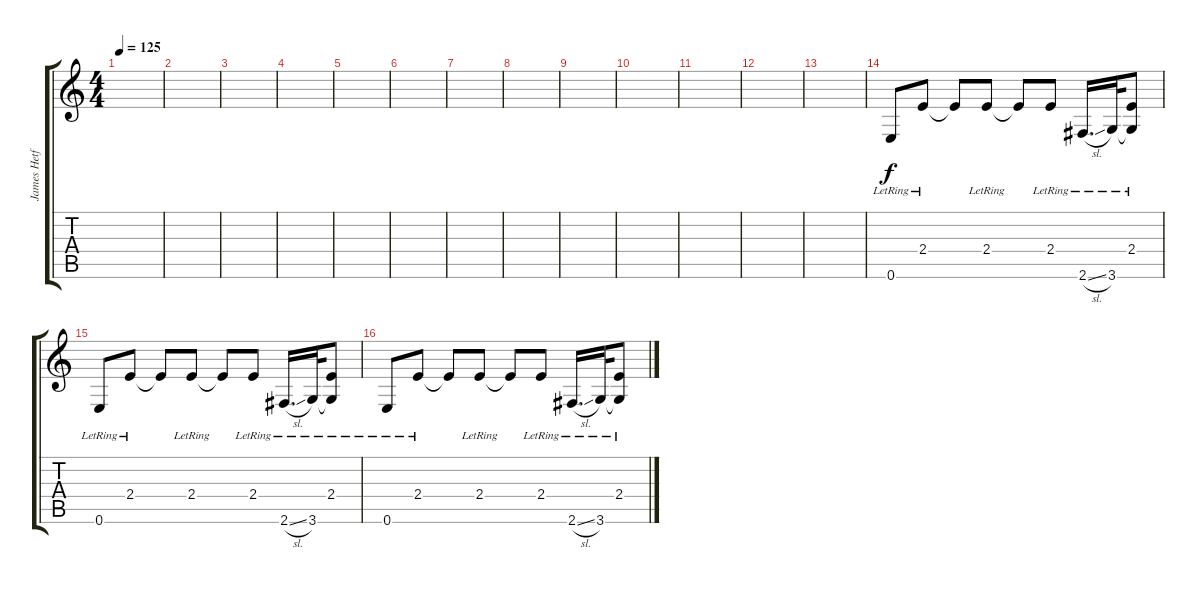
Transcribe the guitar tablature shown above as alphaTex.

\track ("James Hetfield" "James Hetf") {instrument acousticguitarnylon}
\staff {score tabs}
\tuning (E4 B3 G3 D3 A2 E2) {hide}
\ts (4 4)
\tempo 125
\clef g2
\ks c
|
|
|
|
|
|
|
|
|
|
|
|
|
0.6{lr}.8{volume 12 instrument electricguitarclean} 2.4{lr}.8 2.4{t}.8 2.4{lr}.8 2.4{t}.8 2.4{lr}.8 2.6{sl lr}.16{d} 3.6{lr}.32 (2.4{lr} 3.6{t}).8 |
0.6{lr}.8 2.4{lr}.8 2.4{t}.8 2.4{lr}.8 2.4{t}.8 2.4{lr}.8 2.6{sl lr}.16{d} 3.6{lr}.32 (2.4{lr} 3.6{t}).8 |
0.6{lr}.8 2.4{lr}.8 2.4{t}.8 2.4{lr}.8 2.4{t}.8 2.4{lr}.8 2.6{sl lr}.16{d} 3.6{lr}.32 (2.4{lr} 3.6{t}).8
